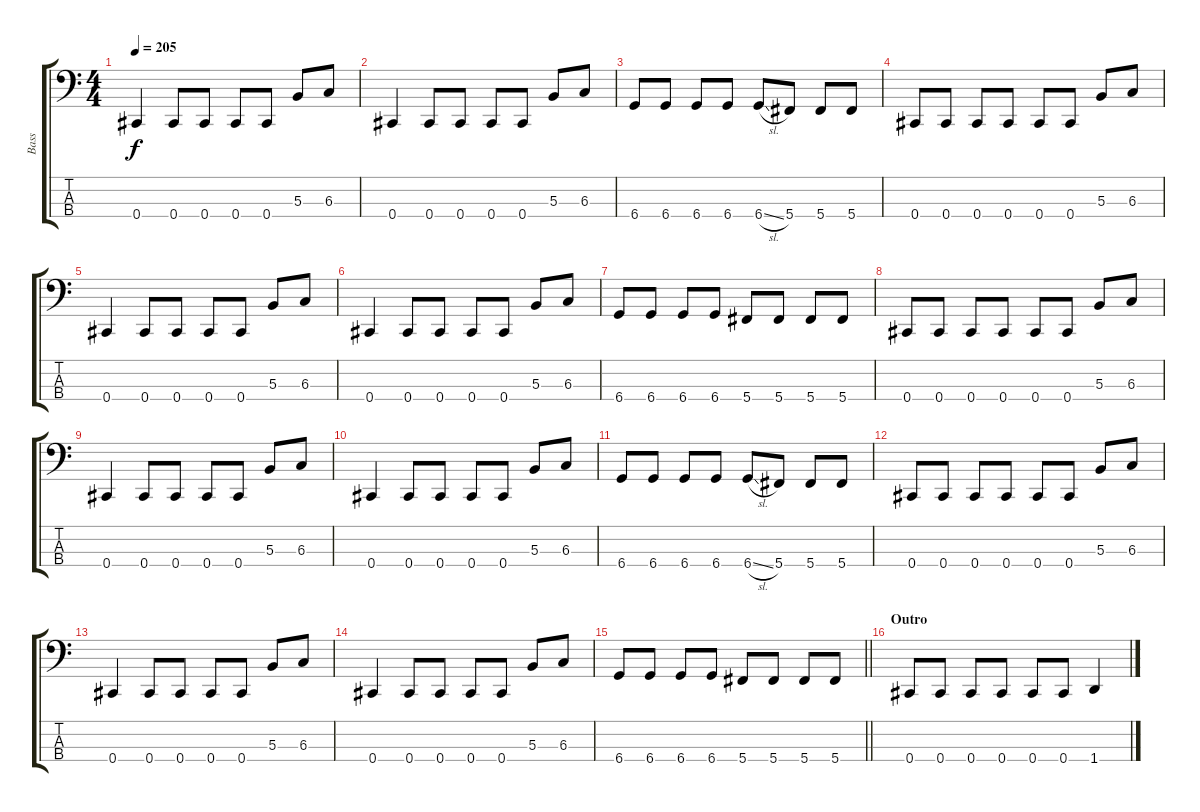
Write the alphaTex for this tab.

\track ("Bass" "Bass") {instrument electricbassfinger}
\staff {score tabs}
\tuning (E2 B1 Gb1 Db1) {hide}
\ts (4 4)
\tempo 205
\clef f4
\ks c
0.4.4{dy f} 0.4.8 0.4.8 0.4.8 0.4.8 5.3.8 6.3.8 |
0.4.4 0.4.8 0.4.8 0.4.8 0.4.8 5.3.8 6.3.8 |
6.4.8 6.4.8 6.4.8 6.4.8 6.4{sl}.8 5.4.8 5.4.8 5.4.8 |
0.4.8 0.4.8 0.4.8 0.4.8 0.4.8 0.4.8 5.3.8 6.3.8 |
0.4.4 0.4.8 0.4.8 0.4.8 0.4.8 5.3.8 6.3.8 |
0.4.4 0.4.8 0.4.8 0.4.8 0.4.8 5.3.8 6.3.8 |
6.4.8 6.4.8 6.4.8 6.4.8 5.4.8 5.4.8 5.4.8 5.4.8 |
0.4.8 0.4.8 0.4.8 0.4.8 0.4.8 0.4.8 5.3.8 6.3.8 |
0.4.4 0.4.8 0.4.8 0.4.8 0.4.8 5.3.8 6.3.8 |
0.4.4 0.4.8 0.4.8 0.4.8 0.4.8 5.3.8 6.3.8 |
6.4.8 6.4.8 6.4.8 6.4.8 6.4{sl}.8 5.4.8 5.4.8 5.4.8 |
0.4.8 0.4.8 0.4.8 0.4.8 0.4.8 0.4.8 5.3.8 6.3.8 |
0.4.4 0.4.8 0.4.8 0.4.8 0.4.8 5.3.8 6.3.8 |
0.4.4 0.4.8 0.4.8 0.4.8 0.4.8 5.3.8 6.3.8 |
\barLineRight lightlight
6.4.8 6.4.8 6.4.8 6.4.8 5.4.8 5.4.8 5.4.8 5.4.8 |
\section ("" "Outro")
0.4.8 0.4.8 0.4.8 0.4.8 0.4.8 0.4.8 1.4.4
